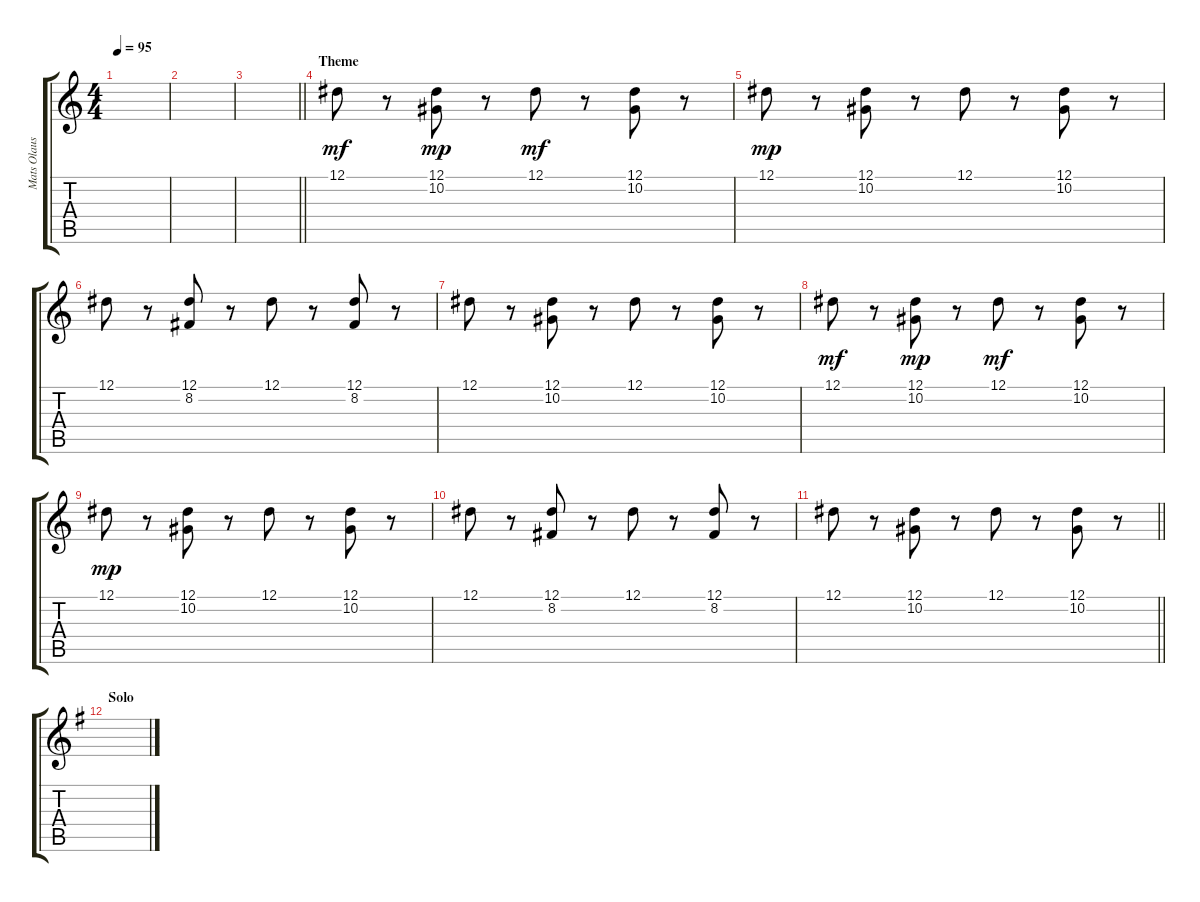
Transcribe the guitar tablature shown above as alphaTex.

\track ("Mats Olausson" "Mats Olaus") {instrument stringensemble1}
\staff {score tabs}
\tuning (Eb4 Bb3 Gb3 Db3 Ab2 Eb2) {hide}
\ts (4 4)
\tempo 95
\clef g2
\ks c
|
|
\barLineRight lightlight
|
\section ("" "Theme")
12.1.8{dy mf} r.8 (12.1 10.2).8{dy mp} r.8 12.1.8{dy mf} r.8 (12.1 10.2).8 r.8 |
12.1.8{dy mp} r.8 (12.1 10.2).8 r.8 12.1.8 r.8 (12.1 10.2).8 r.8 |
12.1.8 r.8 (12.1 8.2).8 r.8 12.1.8 r.8 (12.1 8.2).8 r.8 |
12.1.8 r.8 (12.1 10.2).8 r.8 12.1.8 r.8 (12.1 10.2).8 r.8 |
12.1.8{dy mf} r.8 (12.1 10.2).8{dy mp} r.8 12.1.8{dy mf} r.8 (12.1 10.2).8 r.8 |
12.1.8{dy mp} r.8 (12.1 10.2).8 r.8 12.1.8 r.8 (12.1 10.2).8 r.8 |
12.1.8 r.8 (12.1 8.2).8 r.8 12.1.8 r.8 (12.1 8.2).8 r.8 |
\barLineRight lightlight
12.1.8 r.8 (12.1 10.2).8 r.8 12.1.8 r.8 (12.1 10.2).8 r.8 |
\section ("" "Solo")
\ks g
